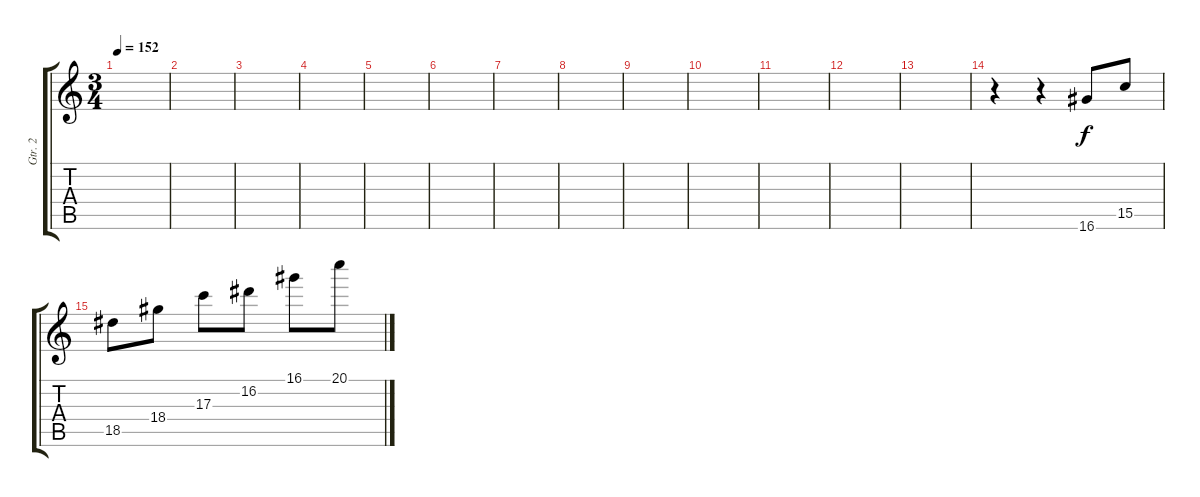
\track ("Gtr. 2" "Gtr. 2") {instrument electricguitarjazz}
\staff {score tabs}
\tuning (E4 B3 G3 D3 A2 E2) {hide}
\ts (3 4)
\tempo 152
\clef g2
\ks c
|
|
|
|
|
|
|
|
|
|
|
|
|
r.4 r.4 16.6.8 15.5.8 |
18.5.8 18.4.8 17.3.8 16.2.8 16.1.8 20.1.8
